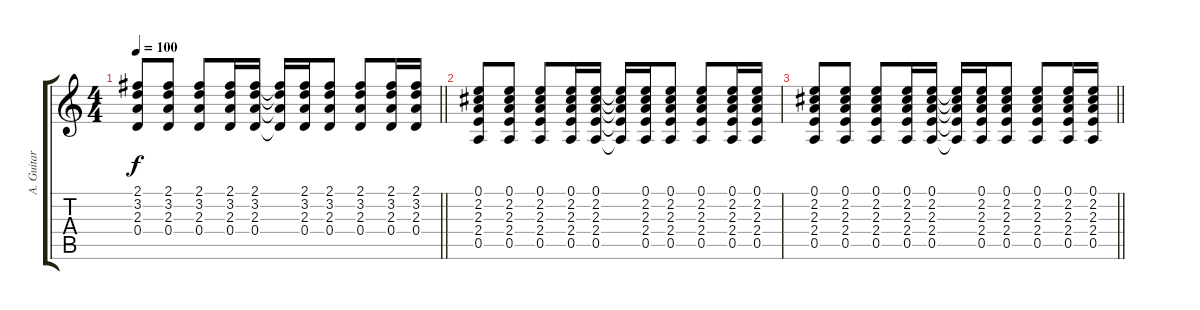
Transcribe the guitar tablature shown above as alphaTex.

\track ("A. Guitar III (Tora) " "A. Guitar ") {instrument acousticguitarsteel}
\staff {score tabs}
\tuning (E4 B3 G3 D3 A2 E2) {hide}
\ts (4 4)
\tempo 100
\clef g2
\barLineRight lightlight
\ks c
(2.1 3.2 2.3 0.4).8{dy f} (2.1 3.2 2.3 0.4).8 (2.1 3.2 2.3 0.4).8 (2.1 3.2 2.3 0.4).16 (2.1 3.2 2.3 0.4).16 (2.1{t} 3.2{t} 2.3{t} 0.4{t}).16 (2.1 3.2 2.3 0.4).16 (2.1 3.2 2.3 0.4).8 (2.1 3.2 2.3 0.4).8 (2.1 3.2 2.3 0.4).16 (2.1 3.2 2.3 0.4).16 |
(0.1 2.2 2.3 2.4 0.5).8 (0.1 2.2 2.3 2.4 0.5).8 (0.1 2.2 2.3 2.4 0.5).8 (0.1 2.2 2.3 2.4 0.5).16 (0.1 2.2 2.3 2.4 0.5).16 (0.1{t} 2.2{t} 2.3{t} 2.4{t} 0.5{t}).16 (0.1 2.2 2.3 2.4 0.5).16 (0.1 2.2 2.3 2.4 0.5).8 (0.1 2.2 2.3 2.4 0.5).8 (0.1 2.2 2.3 2.4 0.5).16 (0.1 2.2 2.3 2.4 0.5).16 |
\barLineRight lightlight
(0.1 2.2 2.3 2.4 0.5).8 (0.1 2.2 2.3 2.4 0.5).8 (0.1 2.2 2.3 2.4 0.5).8 (0.1 2.2 2.3 2.4 0.5).16 (0.1 2.2 2.3 2.4 0.5).16 (0.1{t} 2.2{t} 2.3{t} 2.4{t} 0.5{t}).16 (0.1 2.2 2.3 2.4 0.5).16 (0.1 2.2 2.3 2.4 0.5).8 (0.1 2.2 2.3 2.4 0.5).8 (0.1 2.2 2.3 2.4 0.5).16 (0.1 2.2 2.3 2.4 0.5).16
